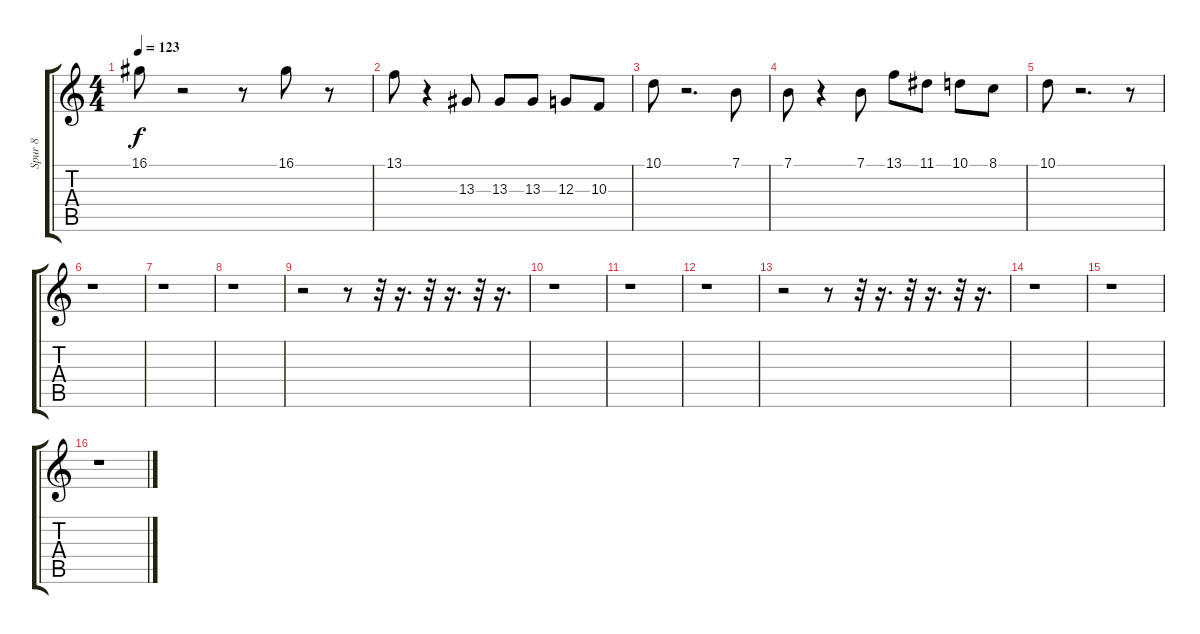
\track ("Spur 8" "Spur 8") {instrument musicbox}
\staff {score tabs}
\tuning (E4 B3 G3 D3 A2 E2) {hide}
\ts (4 4)
\tempo 123
\clef g2
\ks c
16.1.8{dy f} r.2 r.8 16.1.8 r.8 |
13.1.8 r.4 13.3.8 13.3.8 13.3.8 12.3.8 10.3.8 |
10.1.8 r.2{d} 7.1.8 |
7.1.8 r.4 7.1.8 13.1.8 11.1.8 10.1.8 8.1.8 |
10.1.8 r.2{d} r.8 |
r.1 |
r.1 |
r.1 |
r.2 r.8 r.32 r.16{d} r.32 r.16{d} r.32 r.16{d} |
r.1 |
r.1 |
r.1 |
r.2 r.8 r.32 r.16{d} r.32 r.16{d} r.32 r.16{d} |
r.1 |
r.1 |
r.1
